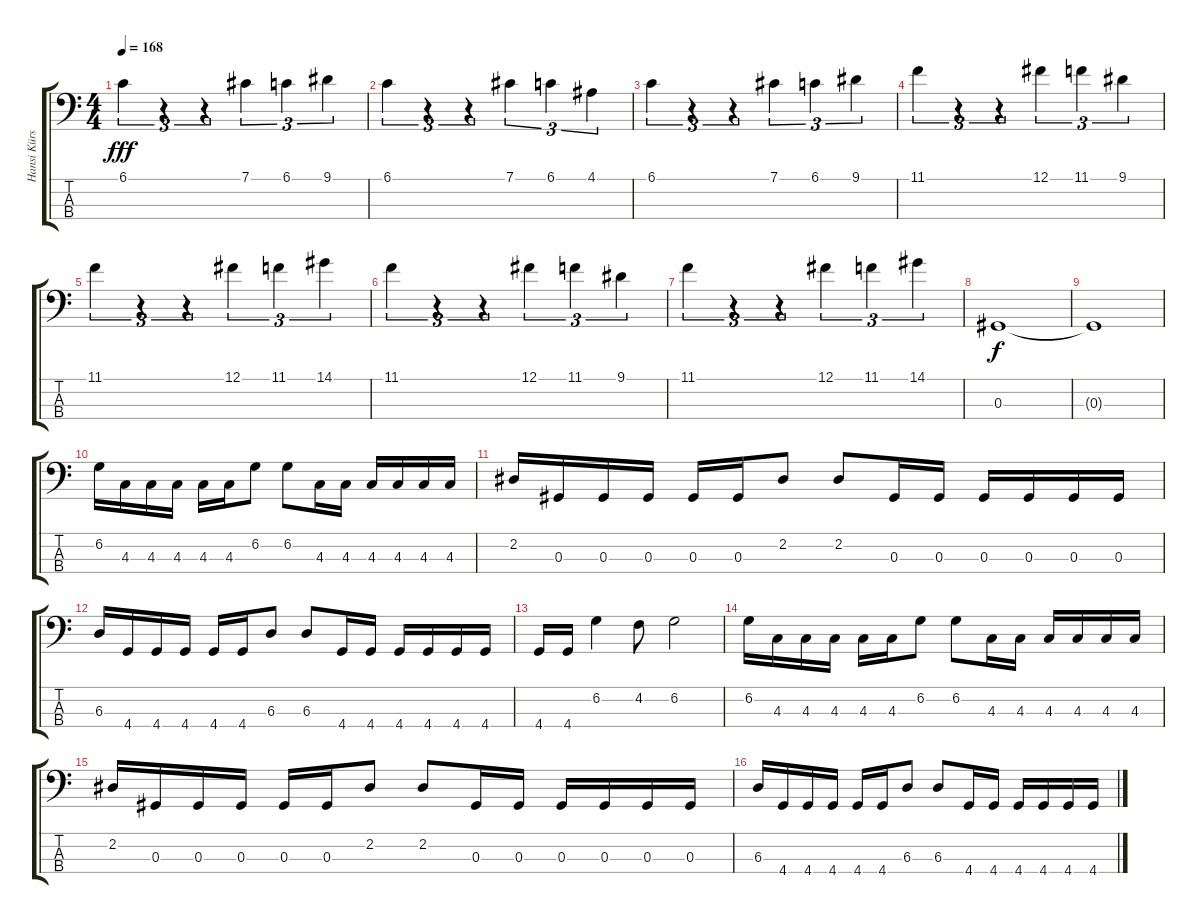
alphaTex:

\track ("Hansi Kürsch" "Hansi Kürs") {instrument electricbassfinger}
\staff {score tabs}
\tuning (Gb2 Db2 Ab1 Eb1) {hide}
\ts (4 4)
\tempo 168
\clef f4
\ks c
6.1.4{tu (3 2) dy fff} r.4{tu (3 2)} r.4{tu (3 2)} 7.1.4{tu (3 2)} 6.1.4{tu (3 2)} 9.1.4{tu (3 2)} |
6.1.4{tu (3 2)} r.4{tu (3 2)} r.4{tu (3 2)} 7.1.4{tu (3 2)} 6.1.4{tu (3 2)} 4.1.4{tu (3 2)} |
6.1.4{tu (3 2)} r.4{tu (3 2)} r.4{tu (3 2)} 7.1.4{tu (3 2)} 6.1.4{tu (3 2)} 9.1.4{tu (3 2)} |
11.1.4{tu (3 2)} r.4{tu (3 2)} r.4{tu (3 2)} 12.1.4{tu (3 2)} 11.1.4{tu (3 2)} 9.1.4{tu (3 2)} |
11.1.4{tu (3 2)} r.4{tu (3 2)} r.4{tu (3 2)} 12.1.4{tu (3 2)} 11.1.4{tu (3 2)} 14.1.4{tu (3 2)} |
11.1.4{tu (3 2)} r.4{tu (3 2)} r.4{tu (3 2)} 12.1.4{tu (3 2)} 11.1.4{tu (3 2)} 9.1.4{tu (3 2)} |
11.1.4{tu (3 2)} r.4{tu (3 2)} r.4{tu (3 2)} 12.1.4{tu (3 2)} 11.1.4{tu (3 2)} 14.1.4{tu (3 2)} |
0.3.1{dy f} |
0.3{t}.1 |
6.2.16 4.3.16 4.3.16 4.3.16 4.3.16 4.3.16 6.2.8 6.2.8 4.3.16 4.3.16 4.3.16 4.3.16 4.3.16 4.3.16 |
2.2.16 0.3.16 0.3.16 0.3.16 0.3.16 0.3.16 2.2.8 2.2.8 0.3.16 0.3.16 0.3.16 0.3.16 0.3.16 0.3.16 |
6.3.16 4.4.16 4.4.16 4.4.16 4.4.16 4.4.16 6.3.8 6.3.8 4.4.16 4.4.16 4.4.16 4.4.16 4.4.16 4.4.16 |
4.4.16 4.4.16 6.2.4 4.2.8 6.2.2 |
6.2.16 4.3.16 4.3.16 4.3.16 4.3.16 4.3.16 6.2.8 6.2.8 4.3.16 4.3.16 4.3.16 4.3.16 4.3.16 4.3.16 |
2.2.16 0.3.16 0.3.16 0.3.16 0.3.16 0.3.16 2.2.8 2.2.8 0.3.16 0.3.16 0.3.16 0.3.16 0.3.16 0.3.16 |
6.3.16 4.4.16 4.4.16 4.4.16 4.4.16 4.4.16 6.3.8 6.3.8 4.4.16 4.4.16 4.4.16 4.4.16 4.4.16 4.4.16
